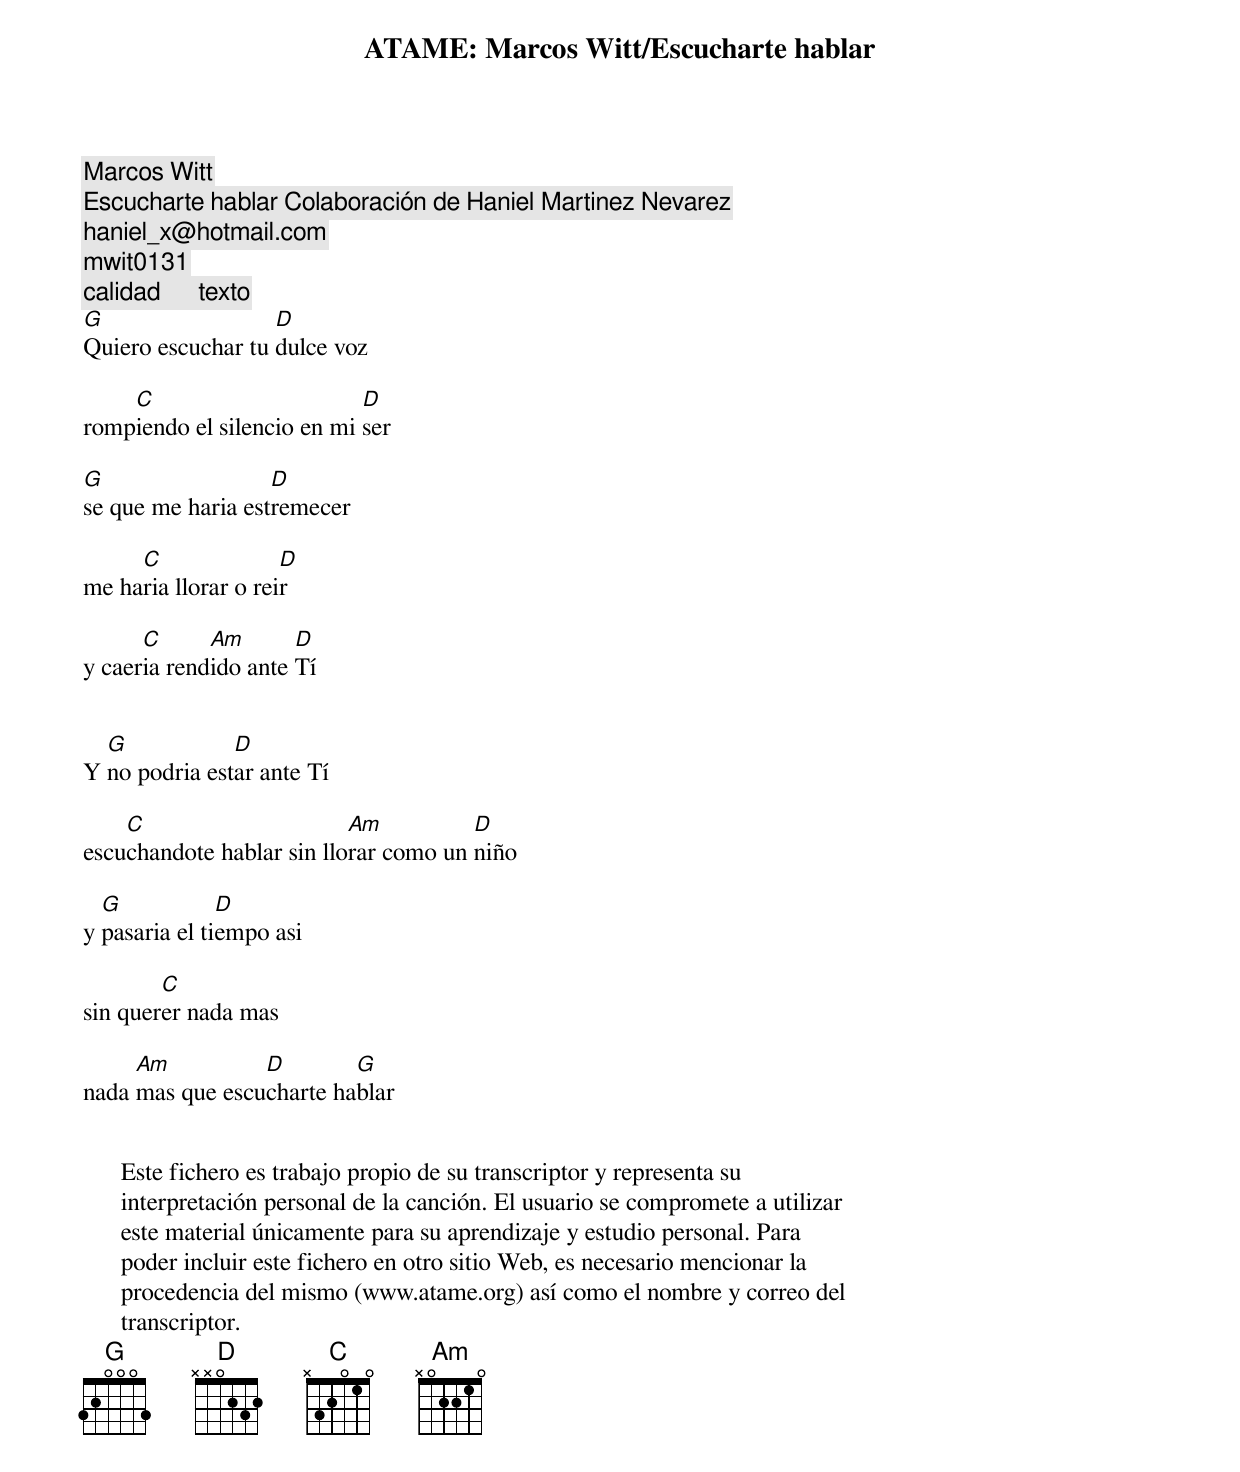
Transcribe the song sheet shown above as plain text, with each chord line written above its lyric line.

ATAME: Marcos Witt/Escucharte hablar

      Marcos Witt
      Escucharte hablar Colaboración de Haniel Martinez Nevarez
      haniel_x@hotmail.com
       mwit0131
      calidad      texto
G                  D
Quiero escuchar tu dulce voz

    C                       D
rompiendo el silencio en mi ser

G                  D
se que me haria estremecer

     C               D
me haria llorar o reir

      C      Am       D
y caeria rendido ante Tí


  G            D
Y no podria estar ante Tí

    C                      Am          D
escuchandote hablar sin llorar como un niño

  G            D
y pasaria el tiempo asi

        C
sin querer nada mas

     Am          D        G
nada mas que escucharte hablar


      Este fichero es trabajo propio de su transcriptor y representa su
      interpretación personal de la canción. El usuario se compromete a utilizar
      este material únicamente para su aprendizaje y estudio personal. Para
      poder incluir este fichero en otro sitio Web, es necesario mencionar la
      procedencia del mismo (www.atame.org) así como el nombre y correo del
      transcriptor.
